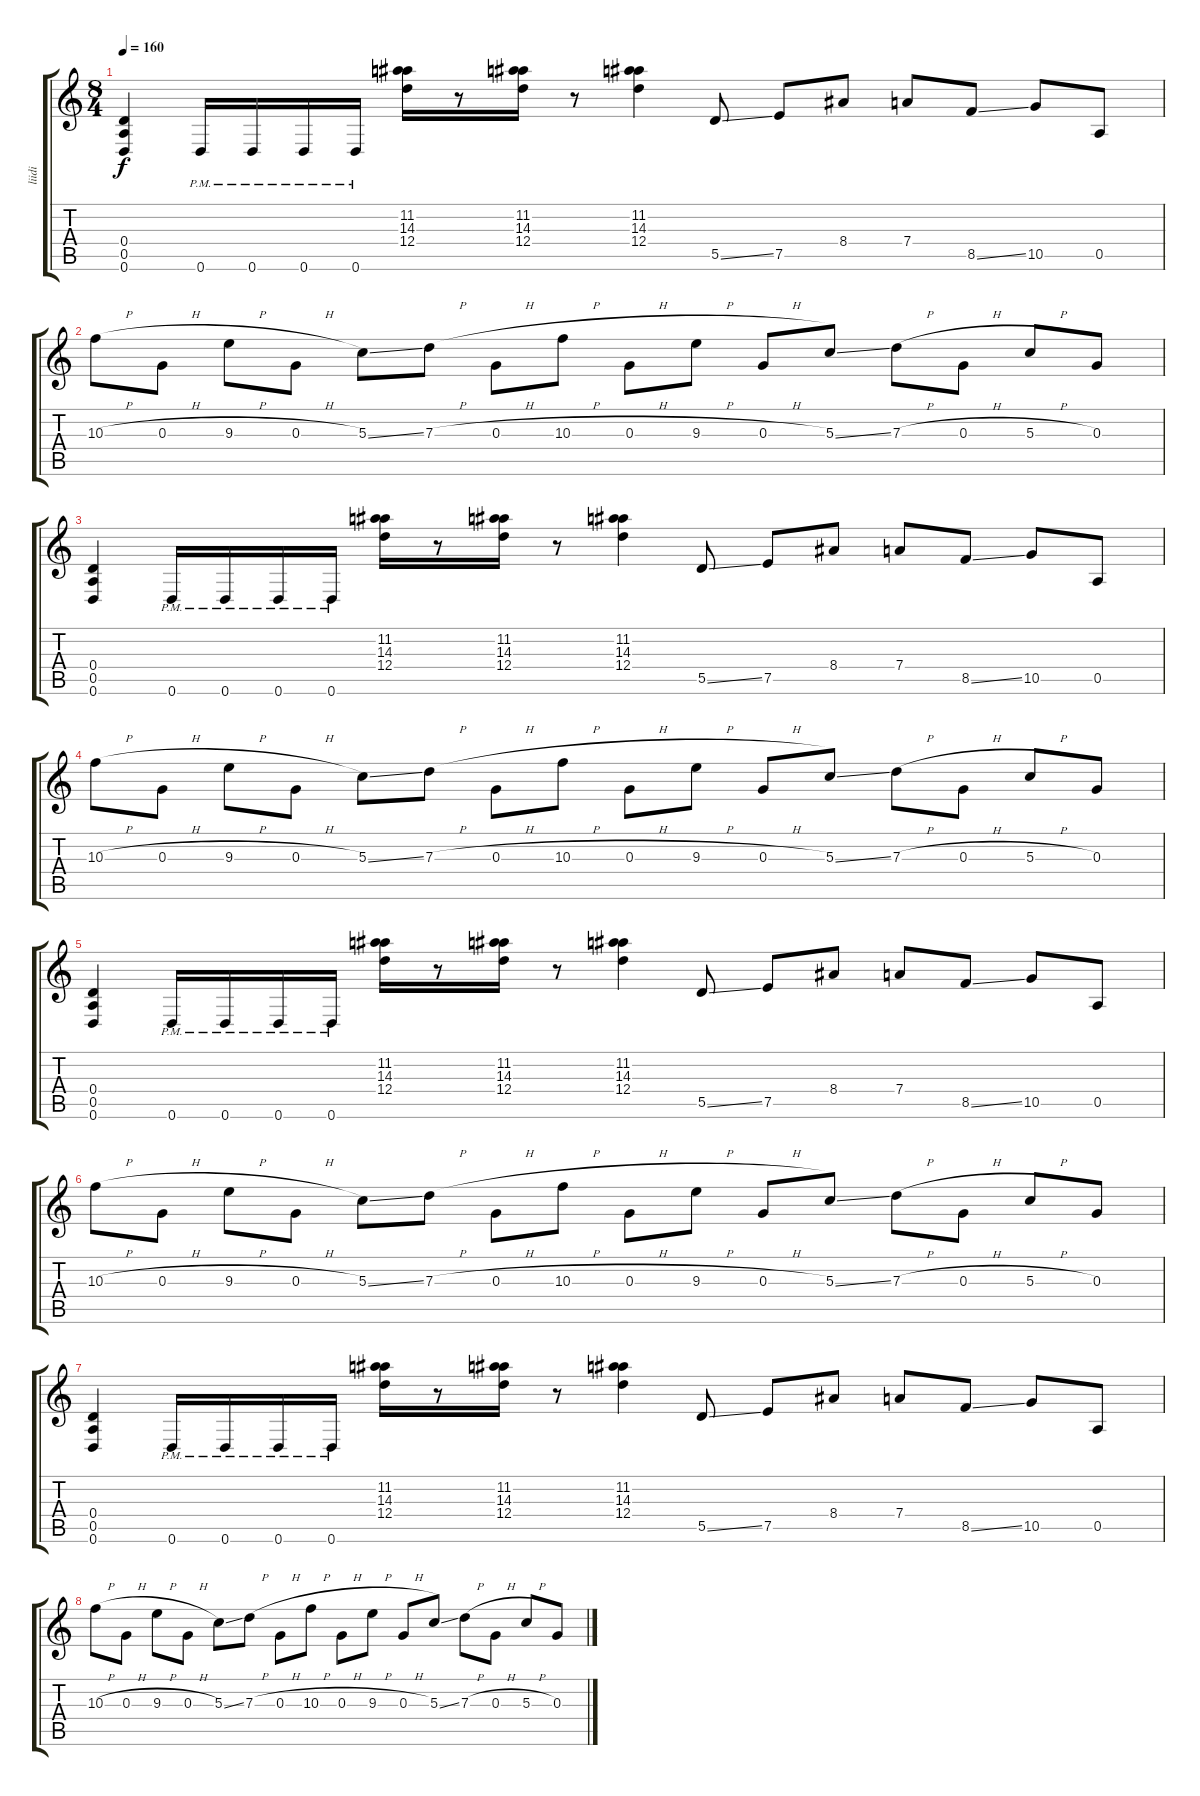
\track ("liidi" "liidi") {instrument distortionguitar}
\staff {score tabs}
\tuning (E4 B3 G3 D3 A2 D2) {hide}
\ts (8 4)
\tempo 160
\clef g2
\ks c
(0.4 0.5 0.6).4{dy f} 0.6{pm}.16 0.6{pm}.16 0.6{pm}.16 0.6{pm}.16 (11.2 14.3 12.4).16 r.8 (11.2 14.3 12.4).16 r.8 (11.2 14.3 12.4).4 5.5{ss}.8 7.5.8 8.4.8 7.4.8 8.5{ss}.8 10.5.8 0.5.8 |
10.3{h}.8 0.3{h}.8 9.3{h}.8 0.3{h}.8 5.3{ss}.8 7.3{h}.8 0.3{h}.8 10.3{h}.8 0.3{h}.8 9.3{h}.8 0.3{h}.8 5.3{ss}.8 7.3{h}.8 0.3{h}.8 5.3{h}.8 0.3.8 |
(0.4 0.5 0.6).4 0.6{pm}.16 0.6{pm}.16 0.6{pm}.16 0.6{pm}.16 (11.2 14.3 12.4).16 r.8 (11.2 14.3 12.4).16 r.8 (11.2 14.3 12.4).4 5.5{ss}.8 7.5.8 8.4.8 7.4.8 8.5{ss}.8 10.5.8 0.5.8 |
10.3{h}.8 0.3{h}.8 9.3{h}.8 0.3{h}.8 5.3{ss}.8 7.3{h}.8 0.3{h}.8 10.3{h}.8 0.3{h}.8 9.3{h}.8 0.3{h}.8 5.3{ss}.8 7.3{h}.8 0.3{h}.8 5.3{h}.8 0.3.8 |
(0.4 0.5 0.6).4 0.6{pm}.16 0.6{pm}.16 0.6{pm}.16 0.6{pm}.16 (11.2 14.3 12.4).16 r.8 (11.2 14.3 12.4).16 r.8 (11.2 14.3 12.4).4 5.5{ss}.8 7.5.8 8.4.8 7.4.8 8.5{ss}.8 10.5.8 0.5.8 |
10.3{h}.8 0.3{h}.8 9.3{h}.8 0.3{h}.8 5.3{ss}.8 7.3{h}.8 0.3{h}.8 10.3{h}.8 0.3{h}.8 9.3{h}.8 0.3{h}.8 5.3{ss}.8 7.3{h}.8 0.3{h}.8 5.3{h}.8 0.3.8 |
(0.4 0.5 0.6).4 0.6{pm}.16 0.6{pm}.16 0.6{pm}.16 0.6{pm}.16 (11.2 14.3 12.4).16 r.8 (11.2 14.3 12.4).16 r.8 (11.2 14.3 12.4).4 5.5{ss}.8 7.5.8 8.4.8 7.4.8 8.5{ss}.8 10.5.8 0.5.8 |
10.3{h}.8 0.3{h}.8 9.3{h}.8 0.3{h}.8 5.3{ss}.8 7.3{h}.8 0.3{h}.8 10.3{h}.8 0.3{h}.8 9.3{h}.8 0.3{h}.8 5.3{ss}.8 7.3{h}.8 0.3{h}.8 5.3{h}.8 0.3.8
